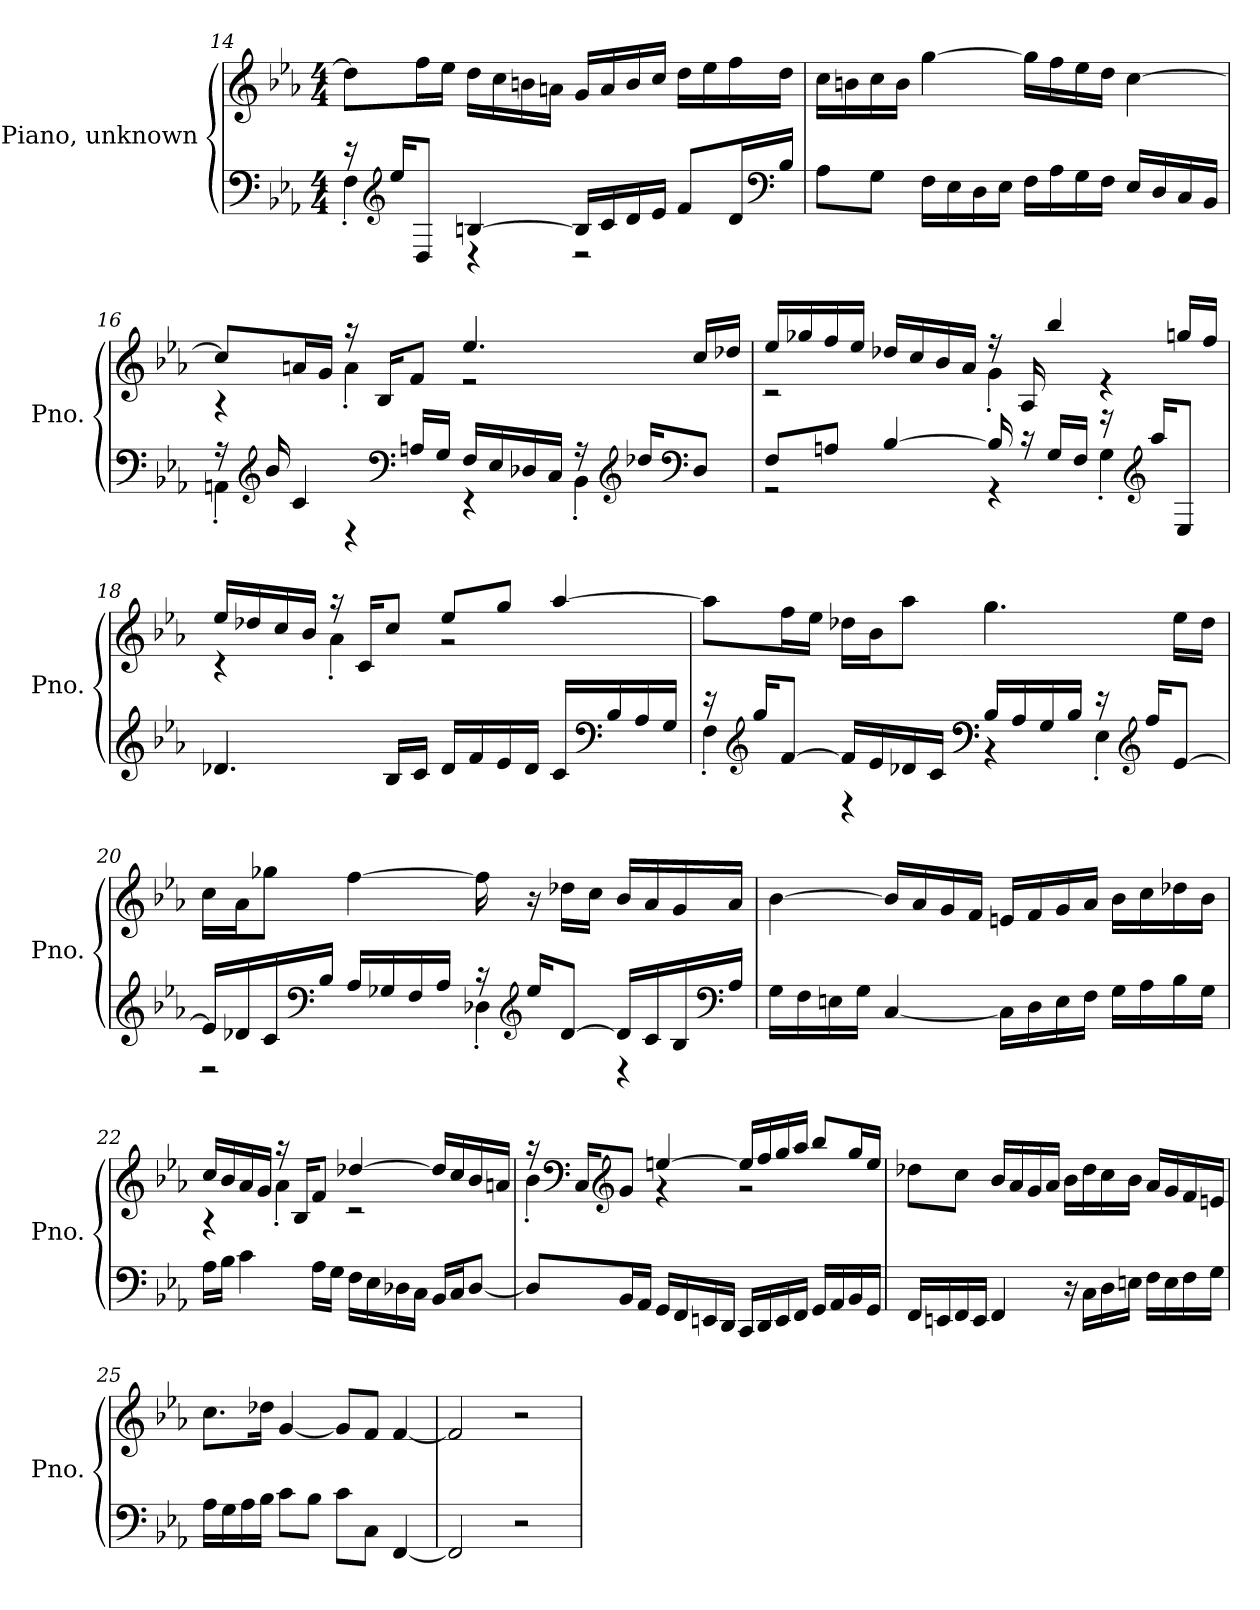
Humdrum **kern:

**kern	**kern
*part1	*part1
*staff2	*staff1
*I"Piano, unknown	*
*I'Pno.	*
*clefF4	*clefG2
*k[b-e-a-]	*k[b-e-a-]
*M4/4	*M4/4
=14	=14
*^	*
16r	4F'\	8dd\L]
*clefG2	*	*
16ee-/KL	.	.
8D/J	.	16ff\L
.	.	16ee-\JJ
[4Bn/	4r	16dd\LL
.	.	16cc\
.	.	16bn\
.	.	16an\JJ
16B/LL]	2r	16g/LL
16c/	.	16a/
16d/	.	16b/
16e-/JJ	.	16cc/JJ
8f/L	.	16dd\LL
.	.	16ee-\
16d/L	.	16ff\
*clefF4	*	*
16B/JJ	.	16dd\JJ
*v	*v	*
!!LO:LB:g=z
=15	=15
8A-\L	16cc\LL
.	16bn\
8G\J	16cc\
.	16b\JJ
16F\LL	[4gg\
16E-\	.
16D\	.
16E-\JJ	.
16F\LL	16gg\LL]
16A-\	16ff\
16G\	16ee-\
16F\JJ	16dd\JJ
16E-/LL	[4cc\
16D/	.
16C/	.
16BB-/JJ	.
=16	=16
*^	*^
16r	4AAn'\	8cc/L]	4r
*clefG2	*	*	*
16b-/	.	.	.
4c/	.	16an/L	.
.	.	16g/JJ	.
.	4r	16r	4a'\
.	.	16B-/KL	.
*clefF4	*	*	*
16An/LL	.	8f/J	.
16G/JJ	.	.	.
16F/LL	4r	4.ee-/	2r
16E-/	.	.	.
16D-X/	.	.	.
16C/JJ	.	.	.
16r	4BB-'\	.	.
*clefG2	*	*	*
16dd-X/KL	.	.	.
*clefF4	*	*	*
8D-/J	.	16cc/LL	.
.	.	16dd-X/JJ	.
!!LO:LB:g=z	!!
=17	=17	=17	=17
8F/L	2r	16ee-/LL	2r
.	.	16gg-X/	.
8An/J	.	16ff/	.
.	.	16ee-/JJ	.
[4B-/	.	16dd-X/LL	.
.	.	16cc/	.
.	.	16b-/	.
.	.	16a-/JJ	.
16B-/]	4r	16r	4g'\
16r	.	16A-/	.
16G/LL	.	4bb-/	.
16F/JJ	.	.	.
16r	4G'\	.	4r
*clefG2	*	*	*
16aa-/KL	.	.	.
8E-/J	.	16ggn/LL	.
.	.	16ff/JJ	.
*v	*v	*	*
=18	=18	=18
4.d-X/	16ee-/LL	4r
.	16dd-X/	.
.	16cc/	.
.	16b-/JJ	.
.	16r	4a-'\
.	16c/KL	.
16B-/LL	8cc/J	.
16c/JJ	.	.
16d-/LL	8ee-/L	2r
16f/	.	.
16e-/	8gg/J	.
16d-/JJ	.	.
16c/LL	[4aa-/	.
*clefF4	*	*
16B-/	.	.
16A-/	.	.
16G/JJ	.	.
*	*v	*v
!!LO:LB:g=z
=19	=19
*^	*
16r	4F'\	8aa-\L]
*clefG2	*	*
16gg/KL	.	.
[8f/J	.	16ff\L
.	.	16ee-\JJ
16f/LL]	4r	16dd-X\LL
16e-/	.	16b-\J
16d-X/	.	8aa-\J
16c/JJ	.	.
*clefF4	*	*
16B-/LL	4r	4.gg\
16A-/	.	.
16G/	.	.
16B-/JJ	.	.
16r	4E-'\	.
*clefG2	*	*
16ff/KL	.	.
[8e-/J	.	16ee-\LL
.	.	16dd-\JJ
!!LO:LB:g=z
=20	=20	=20
16e-/LL]	2r	16cc\LL
16d-X/	.	16a-\J
16c/	.	8gg-X\J
*clefF4	*	*
16B-/JJ	.	.
16A-/LL	.	[4ff\
16G-X/	.	.
16F/	.	.
16A-/JJ	.	.
16r	4D-X'\	16ff\]
*clefG2	*	*
16ee-/KL	.	16r
[8d-/J	.	16dd-X\LL
.	.	16cc\JJ
16d-/LL]	4r	16b-/LL
16c/	.	16a-/
16B-/	.	16g/
*clefF4	*	*
16A-/JJ	.	16a-/JJ
*v	*v	*
=21	=21
16G\LL	[4b-\
16F\	.
16En\	.
16G\JJ	.
[4C/	16b-/LL]
.	16a-/
.	16g/
.	16f/JJ
16C\LL]	16en/LL
16D\	16f/
16E\	16g/
16F\JJ	16a-/JJ
16G\LL	16b-\LL
16A-\	16cc\
16B-\	16dd-X\
16G\JJ	16b-\JJ
!!LO:PB:g=z
=22	=22
*	*^
16A-\LL	16cc/LL	4r
16B-\JJ	16b-/	.
4c\	16a-/	.
.	16g/JJ	.
.	16r	4a-'\
.	16B-/KL	.
16A-\LL	8f/J	.
16G\JJ	.	.
16F\LL	[4dd-X/	2r
16E-\	.	.
16D-X\	.	.
16C\JJ	.	.
16BB-/LL	16dd-/LL]	.
16C/J	16cc/	.
[8D-/J	16b-/	.
.	16an/JJ	.
=23	=23	=23
8D-/L]	16r	4b-'\
*	*clefF4	*
.	16C/KL	.
*	*clefG2	*
16BB-/L	8g/J	.
16AA-/JJ	.	.
16GG/LL	[4een/	4r
16FF/	.	.
16EEn/	.	.
16DD/JJ	.	.
16CC/LL	16ee/LL]	2r
16DD/	16ff/	.
16EE/	16gg/	.
16FF/JJ	16aa-/JJ	.
16GG/LL	8bb-/L	.
16AA-/	.	.
16BB-/	16gg/L	.
16GG/JJ	16ee/JJ	.
*	*v	*v
!!LO:LB:g=z
=24	=24
16FF/LL	8dd-X\L
16EEn/	.
16FF/	8cc\J
16EE/JJ	.
4FF/	16b-/LL
.	16a-/
.	16g/
.	16a-/JJ
16r	16b-\LL
16C\LL	16dd-\
16D\	16cc\
16En\JJ	16b-\JJ
16F\LL	16a-/LL
16E\	16g/
16F\	16f/
16G\JJ	16en/JJ
=25	=25
16A-\LL	8.cc\L
16G\	.
16A-\	.
16B-\JJ	16dd-X\Jk
8c\L	[4g/
8B-\J	.
8c\L	8g/L]
8C\J	8f/J
[4FF/	[4f/
=26	=26
2FF/]	2f/]
2r	2r
=	=
*-	*-
